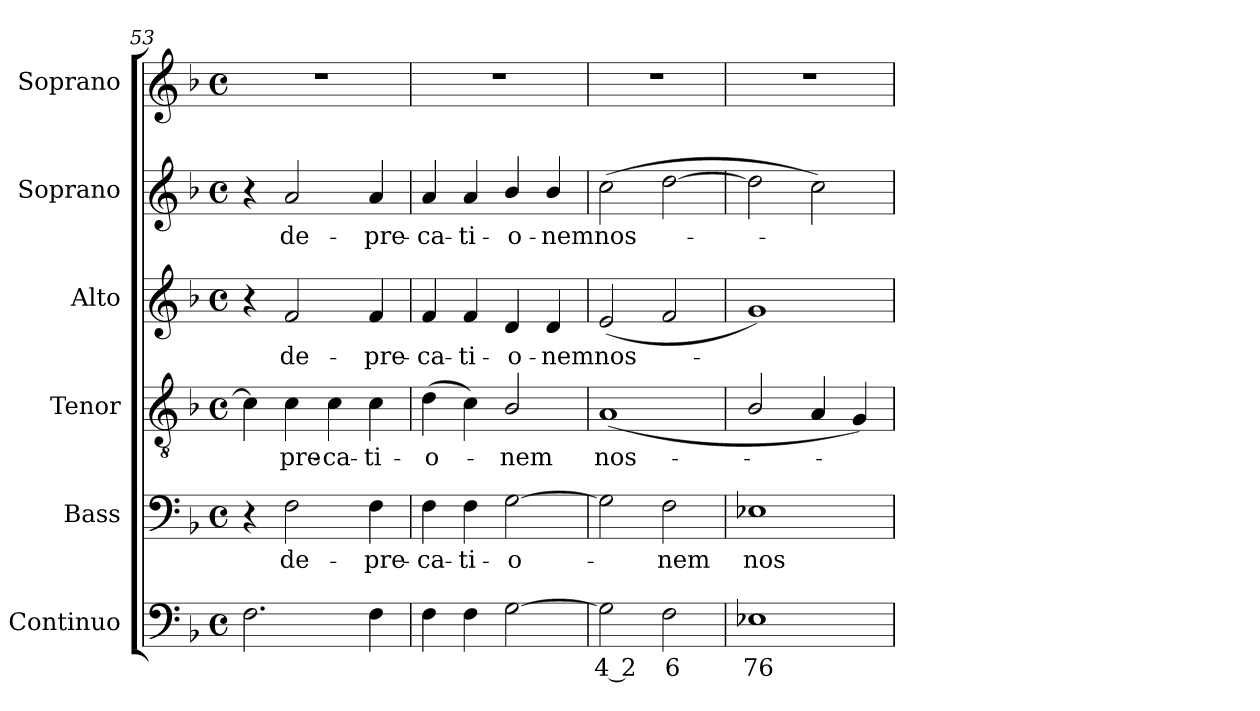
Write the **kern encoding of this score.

**kern	**text	**kern	**text	**kern	**text	**kern	**text	**kern	**text	**kern
*part6	*part6	*part5	*part5	*part4	*part4	*part3	*part3	*part2	*part2	*part1
*staff6	*staff6	*staff5	*staff5	*staff4	*staff4	*staff3	*staff3	*staff2	*staff2	*staff1
*I"Continuo	*	*I"Bass	*	*I"Tenor	*	*I"Alto	*	*I"Soprano	*	*I"Soprano
*I'Cont.	*	*I'B.	*	*I'T.	*	*I'A.	*	*I'S.	*	*I'S.
*clefF4	*	*clefF4	*	*clefGv2	*	*clefG2	*	*clefG2	*	*clefG2
*	*	*	*	*ITrd7c12	*	*	*	*	*	*
*k[b-]	*	*k[b-]	*	*k[b-]	*	*k[b-]	*	*k[b-]	*	*k[b-]
*F:	*	*F:	*	*F:	*	*F:	*	*F:	*	*F:
*M4/4	*	*M4/4	*	*M4/4	*	*M4/4	*	*M4/4	*	*M4/4
*met(c)	*	*met(c)	*	*met(c)	*	*met(c)	*	*met(c)	*	*met(c)
=53	=53	=53	=53	=53	=53	=53	=53	=53	=53	=53
2.Fi\	.	4r	.	4Ci\]	.	4r	.	4r	.	1r
!	!	!	!LO:LY:b:color=#000000	!	!	!	!	!	!	!
!	!	!	!	!	!LO:LY:b:color=#000000	!	!	!	!	!
!	!	!	!	!	!	!	!LO:LY:b:color=#000000	!	!	!
!	!	!	!	!	!	!	!	!	!LO:LY:b:color=#000000	!
.	.	2Fi\	de-	4Ci\	-pre-	2fi/	de-	2ai/	de-	.
!	!	!	!	!	!LO:LY:b:color=#000000	!	!	!	!	!
.	.	.	.	4Ci\	-ca-	.	.	.	.	.
!	!	!	!LO:LY:b:color=#000000	!	!	!	!	!	!	!
!	!	!	!	!	!LO:LY:b:color=#000000	!	!	!	!	!
!	!	!	!	!	!	!	!LO:LY:b:color=#000000	!	!	!
!	!	!	!	!	!	!	!	!	!LO:LY:b:color=#000000	!
4Fi\	.	4Fi\	-pre-	4Ci\	-ti-	4fi/	-pre-	4ai/	-pre-	.
=54	=54	=54	=54	=54	=54	=54	=54	=54	=54	=54
!	!	!	!LO:LY:b:color=#000000	!	!	!	!	!	!	!
!	!	!	!	!	!LO:LY:b:color=#000000	!	!	!	!	!
!	!	!	!	!	!	!	!LO:LY:b:color=#000000	!	!	!
!	!	!	!	!	!	!	!	!	!LO:LY:b:color=#000000	!
4Fi\	.	4Fi\	-ca-	(4Di\	-o-	4fi/	-ca-	4ai/	-ca-	1r
!	!	!	!LO:LY:b:color=#000000	!	!	!	!	!	!	!
!	!	!	!	!	!	!	!LO:LY:b:color=#000000	!	!	!
!	!	!	!	!	!	!	!	!	!LO:LY:b:color=#000000	!
4Fi\	.	4Fi\	-ti-	4Ci\)	.	4fi/	-ti-	4ai/	-ti-	.
!	!	!	!LO:LY:b:color=#000000	!	!	!	!	!	!	!
!	!	!	!	!	!LO:LY:b:color=#000000	!	!	!	!	!
!	!	!	!	!	!	!	!LO:LY:b:color=#000000	!	!	!
!	!	!	!	!	!	!	!	!	!LO:LY:b:color=#000000	!
[2Gi\	.	[2Gi\	-o-	2BB-i/	-nem	4di/	-o-	4b-i/	-o-	.
!	!	!	!	!	!	!	!LO:LY:b:color=#000000	!	!	!
!	!	!	!	!	!	!	!	!	!LO:LY:b:color=#000000	!
.	.	.	.	.	.	4di/	-nem	4b-i/	-nem	.
!!LO:LB:g=z
=55	=55	=55	=55	=55	=55	=55	=55	=55	=55	=55
!	!LO:LY:b:color=#000000	!	!	!	!	!	!	!	!	!
!	!	!	!	!	!LO:LY:b:color=#000000	!	!	!	!	!
!	!	!	!	!	!	!	!LO:LY:b:color=#000000	!	!	!
!	!	!	!	!	!	!	!	!	!LO:LY:b:color=#000000	!
2Gi\]	4 2	2Gi\]	.	(1AAi	nos-	(2ei/	nos-	(2cci\	nos-	1r
!	!LO:LY:b:color=#000000	!	!	!	!	!	!	!	!	!
!	!	!	!LO:LY:b:color=#000000	!	!	!	!	!	!	!
2Fi\	6	2Fi\	-nem	.	.	2fi/	.	[2ddi\	.	.
=56	=56	=56	=56	=56	=56	=56	=56	=56	=56	=56
!	!LO:LY:b:color=#000000	!	!	!	!	!	!	!	!	!
!	!	!	!LO:LY:b:color=#000000	!	!	!	!	!	!	!
1E-Xi	76	1E-Xi	nos-	2BB-i/	.	1gi)	.	2ddi\]	.	1r
.	.	.	.	4AAi/	.	.	.	2cci\)	.	.
.	.	.	.	4GGi/)	.	.	.	.	.	.
=	=	=	=	=	=	=	=	=	=	=
*-	*-	*-	*-	*-	*-	*-	*-	*-	*-	*-
